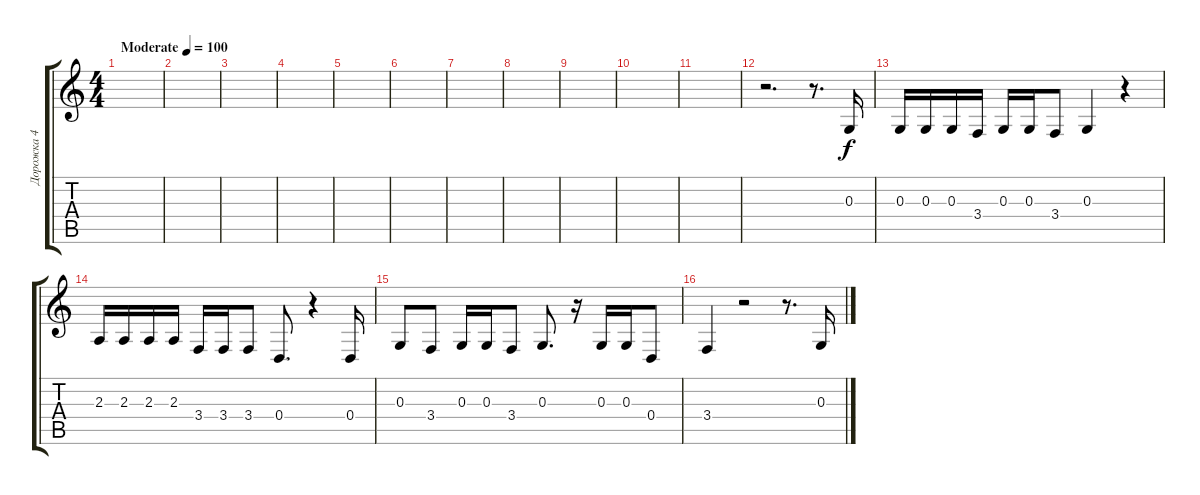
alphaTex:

\track ("Дорожка 4" "Дорожка 4") {instrument lead8bassandlead}
\staff {score tabs}
\tuning (E4 B3 G3 D3 A2 E2) {hide}
\ts (4 4)
\tempo (100 "Moderate")
\clef g2
\ks c
|
|
|
|
|
|
|
|
|
|
|
r.2{d} r.8{d} 0.3.16 |
0.3.16 0.3.16 0.3.16 3.4.16 0.3.16 0.3.16 3.4.8 0.3.4 r.4 |
2.3.16 2.3.16 2.3.16 2.3.16 3.4.16 3.4.16 3.4.8 0.4.8{d} r.4 0.4.16 |
0.3.8 3.4.8 0.3.16 0.3.16 3.4.8 0.3.8{d} r.16 0.3.16 0.3.16 0.4.8 |
3.4.4 r.2 r.8{d} 0.3.16
